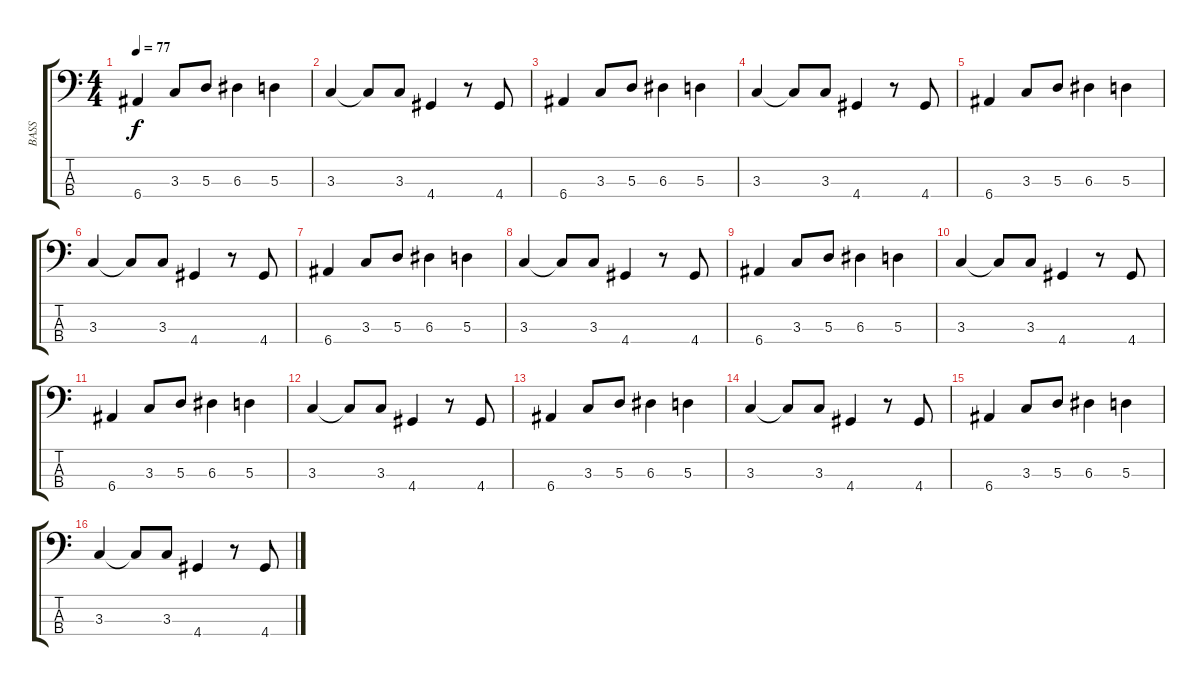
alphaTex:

\track ("BASS" "BASS") {instrument electricbassfinger}
\staff {score tabs}
\tuning (G2 D2 A1 E1) {hide}
\ts (4 4)
\tempo 77
\clef f4
\ks c
6.4.4{dy f} 3.3.8 5.3.8 6.3.4 5.3.4 |
3.3.4 3.3{t}.8 3.3.8 4.4.4 r.8 4.4.8 |
6.4.4 3.3.8 5.3.8 6.3.4 5.3.4 |
3.3.4 3.3{t}.8 3.3.8 4.4.4 r.8 4.4.8 |
6.4.4 3.3.8 5.3.8 6.3.4 5.3.4 |
3.3.4 3.3{t}.8 3.3.8 4.4.4 r.8 4.4.8 |
6.4.4 3.3.8 5.3.8 6.3.4 5.3.4 |
3.3.4 3.3{t}.8 3.3.8 4.4.4 r.8 4.4.8 |
6.4.4 3.3.8 5.3.8 6.3.4 5.3.4 |
3.3.4 3.3{t}.8 3.3.8 4.4.4 r.8 4.4.8 |
6.4.4 3.3.8 5.3.8 6.3.4 5.3.4 |
3.3.4 3.3{t}.8 3.3.8 4.4.4 r.8 4.4.8 |
6.4.4 3.3.8 5.3.8 6.3.4 5.3.4 |
3.3.4 3.3{t}.8 3.3.8 4.4.4 r.8 4.4.8 |
6.4.4 3.3.8 5.3.8 6.3.4 5.3.4 |
3.3.4 3.3{t}.8 3.3.8 4.4.4 r.8 4.4.8
